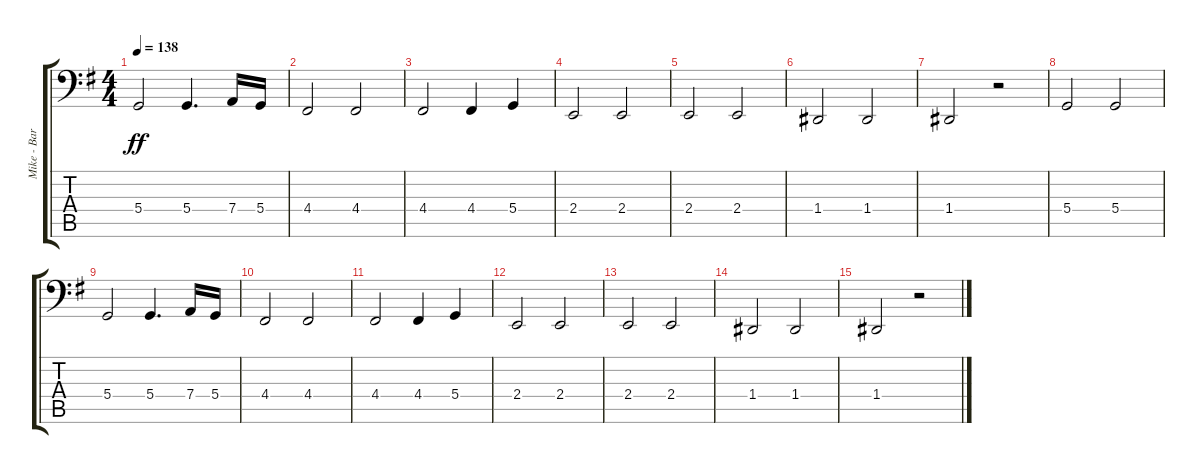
\track ("Mike - Bari Sax" "Mike - Bar") {instrument baritonesax}
\staff {score tabs}
\tuning (E3 B2 G2 D2 A1 E1) {hide}
\ts (4 4)
\tempo 138
\clef f4
\ks g
5.4.2{dy ff} 5.4.4{d} 7.4.16 5.4.16 |
4.4.2 4.4.2 |
4.4.2 4.4.4 5.4.4 |
2.4.2 2.4.2 |
2.4.2 2.4.2 |
1.4.2 1.4.2 |
1.4.2 r.2 |
5.4.2 5.4.2 |
5.4.2 5.4.4{d} 7.4.16 5.4.16 |
4.4.2 4.4.2 |
4.4.2 4.4.4 5.4.4 |
2.4.2 2.4.2 |
2.4.2 2.4.2 |
1.4.2 1.4.2 |
1.4.2 r.2
